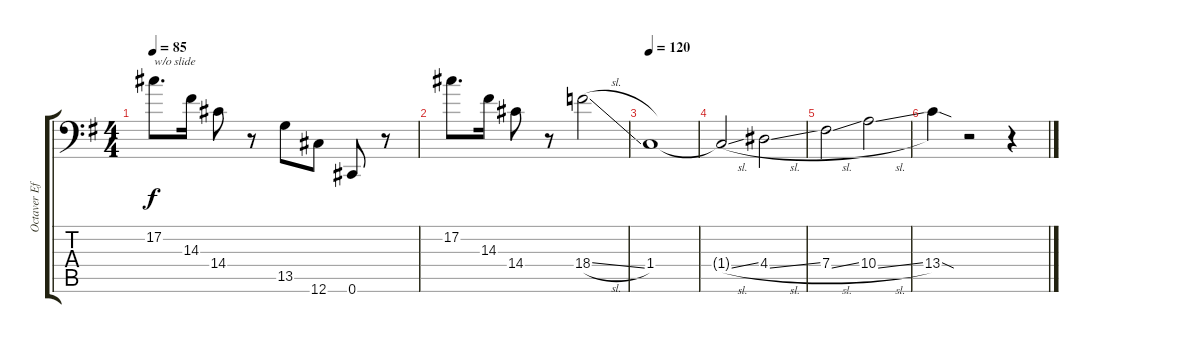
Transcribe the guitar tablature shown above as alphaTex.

\track ("Octaver Effect" "Octaver Ef") {instrument distortionguitar}
\staff {score tabs}
\tuning (Db3 Ab2 E2 B1 Gb1 Db1) {hide}
\ts (4 4)
\tempo 85
\clef f4
\ks g
17.2.8{d txt "w/o slide" dy f} 14.3.16 14.4.8 r.8 13.5.8 12.6.8 0.6.8 r.8 |
17.2.8{d} 14.3.16 14.4.8 r.8 18.4{sl}.2 |
\tempo 120
1.4.1 |
1.4{sl t}.2 4.4{sl}.2 |
7.4{sl}.2 10.4{sl}.2 |
13.4{sod}.4 r.2 r.4
